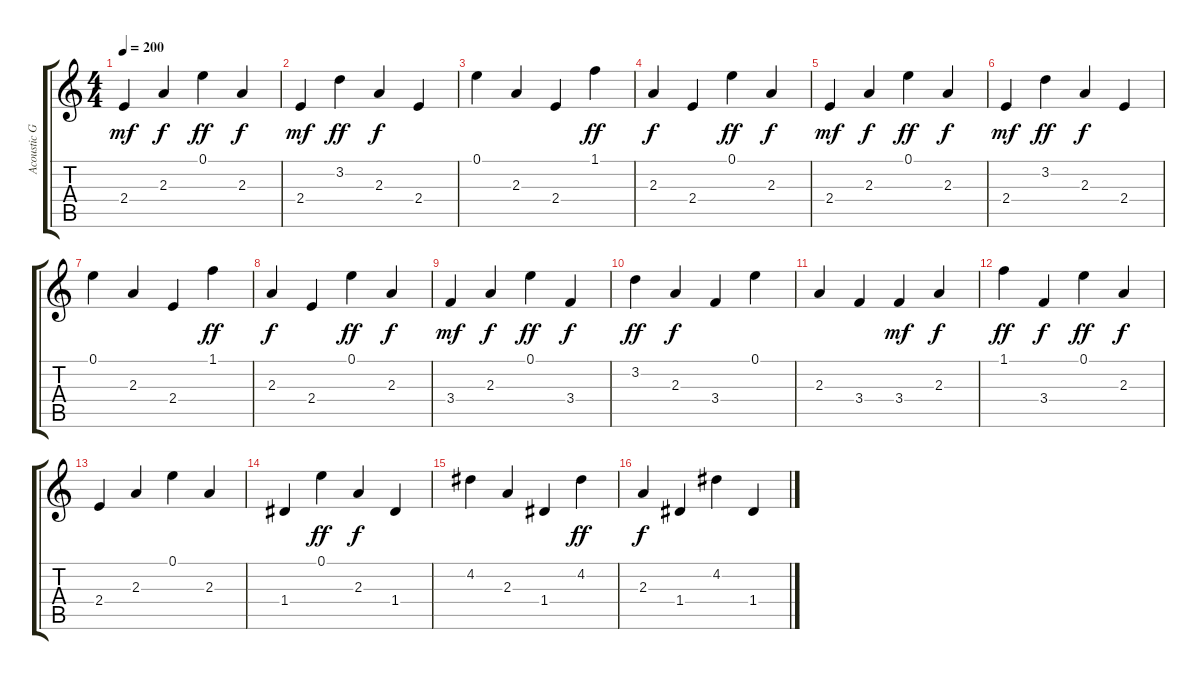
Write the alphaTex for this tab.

\track ("Acoustic Guitar" "Acoustic G") {instrument acousticguitarsteel}
\staff {score tabs}
\tuning (E4 B3 G3 D3 A2 E2) {hide}
\ts (4 4)
\tempo 200
\clef g2
\ks c
2.4.4{dy mf instrument acousticguitarsteel} 2.3.4{dy f} 0.1.4{dy ff} 2.3.4{dy f} |
2.4.4{dy mf} 3.2.4{dy ff} 2.3.4{dy f} 2.4.4 |
0.1.4 2.3.4 2.4.4 1.1.4{dy ff} |
2.3.4{dy f} 2.4.4 0.1.4{dy ff} 2.3.4{dy f} |
2.4.4{dy mf} 2.3.4{dy f} 0.1.4{dy ff} 2.3.4{dy f} |
2.4.4{dy mf} 3.2.4{dy ff} 2.3.4{dy f} 2.4.4 |
0.1.4 2.3.4 2.4.4 1.1.4{dy ff} |
2.3.4{dy f} 2.4.4 0.1.4{dy ff} 2.3.4{dy f} |
3.4.4{dy mf} 2.3.4{dy f} 0.1.4{dy ff} 3.4.4{dy f} |
3.2.4{dy ff} 2.3.4{dy f} 3.4.4 0.1.4 |
2.3.4 3.4.4 3.4.4{dy mf} 2.3.4{dy f} |
1.1.4{dy ff} 3.4.4{dy f} 0.1.4{dy ff} 2.3.4{dy f} |
2.4.4 2.3.4 0.1.4 2.3.4 |
1.4.4 0.1.4{dy ff} 2.3.4{dy f} 1.4.4 |
4.2.4 2.3.4 1.4.4 4.2.4{dy ff} |
2.3.4{dy f} 1.4.4 4.2.4 1.4.4
